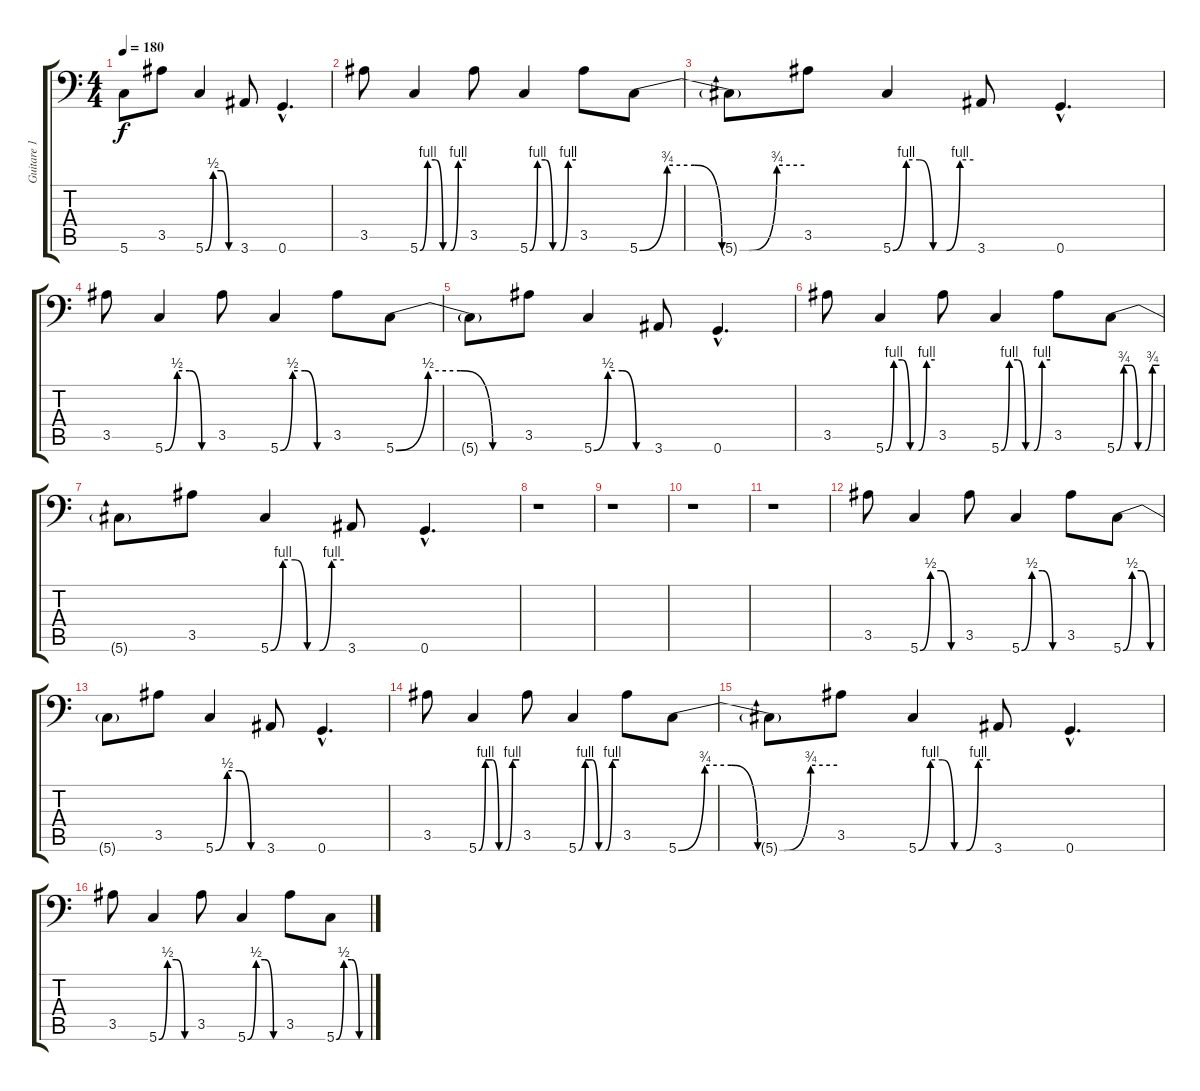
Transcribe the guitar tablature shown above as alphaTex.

\track ("Guitare 1" "Guitare 1") {instrument overdrivenguitar}
\staff {score tabs}
\tuning (D4 A3 F3 C3 G2 G1) {hide}
\ts (4 4)
\tempo 180
\clef f4
\ks c
5.6{t}.8{dy f} 3.5.8 5.6{be (custom 0 0 15 2 30 2 45 0 60 0)}.4 3.6.8 0.6{hac}.4{d} |
3.5.8{volume 6} 5.6{be (custom 0 0 10 4 20 4 30 0 40 0 50 4 60 4)}.4 3.5.8 5.6{be (custom 0 0 10 4 20 4 30 0 40 0 50 4 60 4)}.4 3.5.8 5.6{be (custom 0 0 10 3 20 3 30 0 40 0 50 3 60 3)}.8 |
5.6{t}.8 3.5.8 5.6{be (custom 0 0 10 4 20 4 30 0 40 0 50 4 60 4)}.4 3.6.8 0.6{hac}.4{d} |
3.5.8{volume 3} 5.6{be (custom 0 0 15 2 30 2 45 0 60 0)}.4 3.5.8 5.6{be (custom 0 0 15 2 30 2 45 0 60 0)}.4 3.5.8 5.6{be (custom 0 0 15 2 30 2 45 0 60 0)}.8 |
5.6{t}.8 3.5.8 5.6{be (custom 0 0 15 2 30 2 45 0 60 0)}.4 3.6.8 0.6{hac}.4{d} |
3.5.8{volume 0} 5.6{be (custom 0 0 10 4 20 4 30 0 40 0 50 4 60 4)}.4 3.5.8 5.6{be (custom 0 0 10 4 20 4 30 0 40 0 50 4 60 4)}.4 3.5.8 5.6{be (custom 0 0 10 3 20 3 30 0 40 0 50 3 60 3)}.8 |
5.6{t}.8 3.5.8 5.6{be (custom 0 0 10 4 20 4 30 0 40 0 50 4 60 4)}.4 3.6.8 0.6{hac}.4{d} |
r.1 |
r.1 |
r.1 |
r.1 |
3.5.8{volume 3} 5.6{be (custom 0 0 15 2 30 2 45 0 60 0)}.4 3.5.8 5.6{be (custom 0 0 15 2 30 2 45 0 60 0)}.4 3.5.8 5.6{be (custom 0 0 15 2 30 2 45 0 60 0)}.8 |
5.6{t}.8 3.5.8 5.6{be (custom 0 0 15 2 30 2 45 0 60 0)}.4 3.6.8 0.6{hac}.4{d} |
3.5.8{volume 6} 5.6{be (custom 0 0 10 4 20 4 30 0 40 0 50 4 60 4)}.4 3.5.8 5.6{be (custom 0 0 10 4 20 4 30 0 40 0 50 4 60 4)}.4 3.5.8 5.6{be (custom 0 0 10 3 20 3 30 0 40 0 50 3 60 3)}.8 |
5.6{t}.8 3.5.8 5.6{be (custom 0 0 10 4 20 4 30 0 40 0 50 4 60 4)}.4 3.6.8 0.6{hac}.4{d} |
3.5.8{volume 9} 5.6{be (custom 0 0 15 2 30 2 45 0 60 0)}.4 3.5.8 5.6{be (custom 0 0 15 2 30 2 45 0 60 0)}.4 3.5.8 5.6{be (custom 0 0 15 2 30 2 45 0 60 0)}.8
